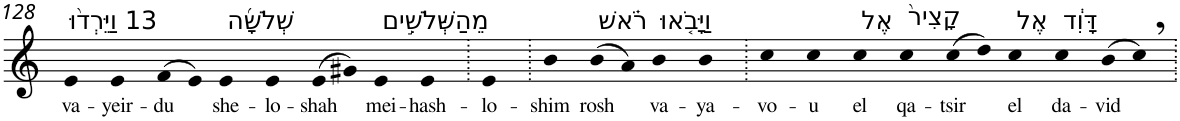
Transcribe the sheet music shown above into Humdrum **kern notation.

**kern	**text
*part1	*part1
*staff1	*staff1
*I"Piano	*
*I'Pno	*
!!LO:PB:g=z
*clefG2	*
*k[]	*
=128	=128
!LO:TX:a:t=13 וַיֵּרְד֨וּ	!
!	!LO:LY:b
4e	va-
!	!LO:LY:b
4e	-yeir-
!	!LO:LY:b
(>8f	-du
8e)	.
!LO:TX:a:t=שְׁלֹשָׁ֜ה	!
!	!LO:LY:b
4e	she-
!	!LO:LY:b
4e	-lo-
!	!LO:LY:b
(>8e	-shah
8g#X)	.
!LO:TX:a:t=מֵהַשְּׁלֹשִׁ֣ים	!
!	!LO:LY:b
4e	mei-
!	!LO:LY:b
4e	-hash-
=129.	=129.
!	!LO:LY:b
4e	-lo-
=130.	=130.
!	!LO:LY:b
4b	-shim
!LO:TX:a:t=רֹ֗אשׁ	!
!	!LO:LY:b
(>8b	rosh
8a)	.
!LO:TX:a:t=וַיָּבֹ֤אוּ	!
!	!LO:LY:b
4b	va-
!	!LO:LY:b
4b	-ya-
=131.	=131.
!	!LO:LY:b
4cc	-vo-
!	!LO:LY:b
4cc	-u
!LO:TX:a:t=אֶל	!
!	!LO:LY:b
4cc	el
!LO:TX:a:t=קָצִיר֙	!
!	!LO:LY:b
4cc	qa-
!	!LO:LY:b
(>8cc	-tsir
8dd)	.
!LO:TX:a:t=אֶל	!
!	!LO:LY:b
4cc	el
!LO:TX:a:t=דָּוִ֔ד	!
!	!LO:LY:b
4cc	da-
!	!LO:LY:b
(>8b	-vid
8cc,)	.
=.	=.
*-	*-
